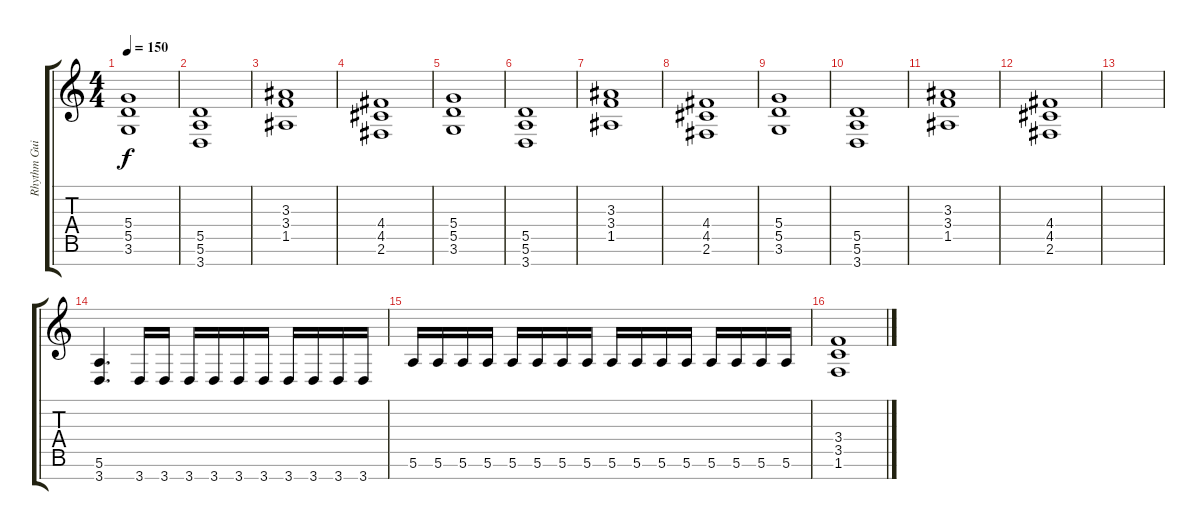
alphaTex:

\track ("Rhythm Guitar" "Rhythm Gui") {instrument overdrivenguitar}
\staff {score tabs}
\tuning (E4 B3 G3 D3 A2 E2 B1) {hide}
\ts (4 4)
\tempo 150
\clef g2
\ks c
(5.4 5.5 3.6).1{dy f} |
(5.5 5.6 3.7).1 |
(3.3 3.4 1.5).1 |
(4.4 4.5 2.6).1 |
(5.4 5.5 3.6).1 |
(5.5 5.6 3.7).1 |
(3.3 3.4 1.5).1 |
(4.4 4.5 2.6).1 |
(5.4 5.5 3.6).1 |
(5.5 5.6 3.7).1 |
(3.3 3.4 1.5).1 |
(4.4 4.5 2.6).1 |
|
(5.6 3.7).4{d} 3.7.16 3.7.16 3.7.16 3.7.16 3.7.16 3.7.16 3.7.16 3.7.16 3.7.16 3.7.16 |
5.6.16 5.6.16 5.6.16 5.6.16 5.6.16 5.6.16 5.6.16 5.6.16 5.6.16 5.6.16 5.6.16 5.6.16 5.6.16 5.6.16 5.6.16 5.6.16 |
(3.4 3.5 1.6).1
